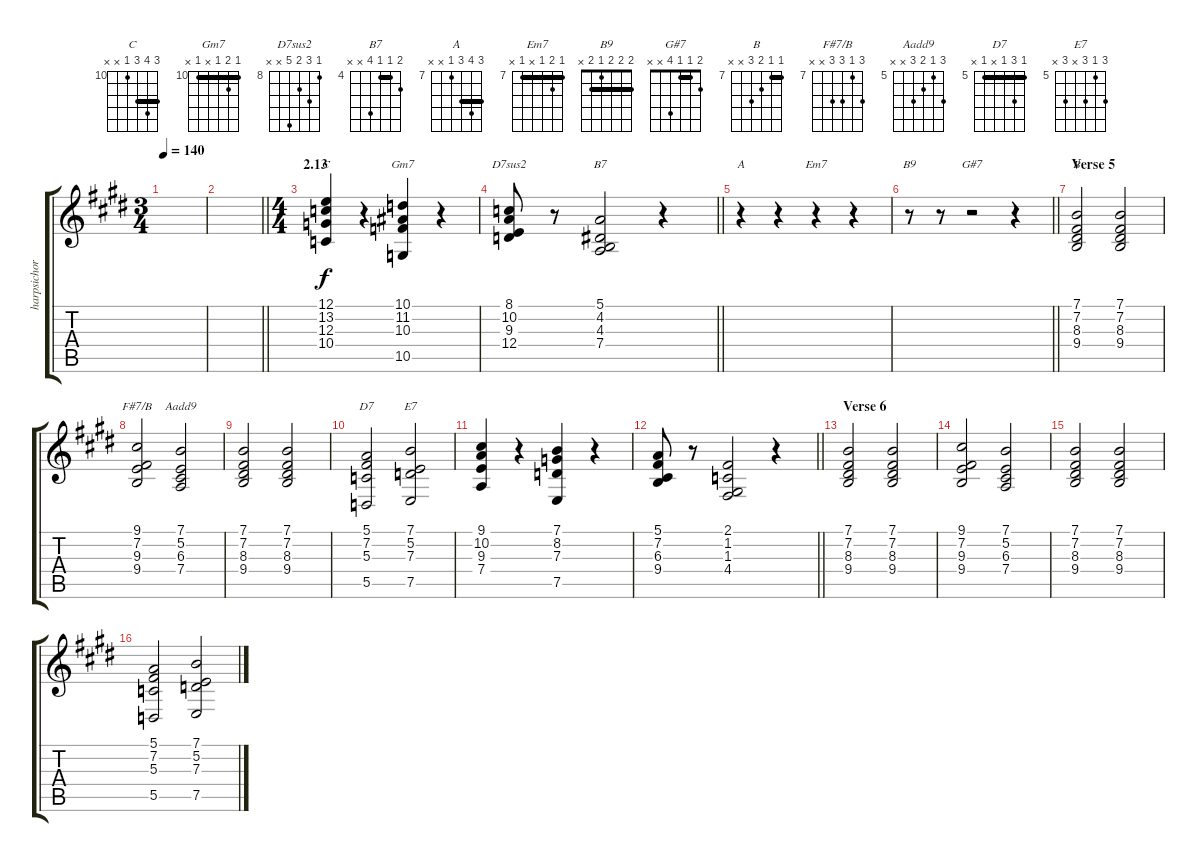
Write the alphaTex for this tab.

\track ("harpsichord" "harpsichor") {instrument harpsichord}
\staff {score tabs}
\tuning (E4 B3 G3 D3 A2 E2) {hide}
\chord ("C" 12 13 12 10 x x) {firstfret 10 barre 12}
\chord ("Gm7" 10 11 10 x 10 x) {firstfret 10 barre 10}
\chord ("D7sus2" 8 10 9 12 x x) {firstfret 8}
\chord ("B7" 5 4 4 7 x x) {firstfret 4 barre 4}
\chord ("A" 9 10 9 7 x x) {firstfret 7 barre 9}
\chord ("Em7" 7 8 7 x 7 x) {firstfret 7 barre 7}
\chord ("B9" 2 2 2 1 2 x) {barre 2}
\chord ("G#7" 2 1 1 4 x x) {barre 1}
\chord ("B" 7 7 8 9 x x) {firstfret 7 barre 7}
\chord ("F#7/B" 9 7 9 9 x x) {firstfret 7}
\chord ("Aadd9" 7 5 6 7 x x) {firstfret 5}
\chord ("D7" 5 7 5 x 5 x) {firstfret 5 barre 5}
\chord ("E7" 7 5 7 x 7 x) {firstfret 5}
\ts (3 4)
\tempo 140
\clef g2
\ks e
|
\barLineRight lightlight
|
\ts (4 4)
\section ("" "2.13")
(12.1 13.2 12.3 10.4).4{ch "C"} r.4 (10.1 11.2 10.3 10.5).4{ch "Gm7"} r.4 |
\barLineRight lightlight
(8.1 10.2 9.3 12.4).8{ch "D7sus2"} r.8 (5.1 4.2 4.3 7.4).2{ch "B7"} r.4 |
r.4{ch "A"} r.4 r.4{ch "Em7"} r.4 |
\barLineRight lightlight
r.8{ch "B9"} r.8 r.2{ch "G#7"} r.4 |
\section ("" "Verse 5")
(7.1 7.2 8.3 9.4).2{ch "B"} (7.1 7.2 8.3 9.4).2 |
(9.1 7.2 9.3 9.4).2{ch "F#7/B"} (7.1 5.2 6.3 7.4).2{ch "Aadd9"} |
(7.1 7.2 8.3 9.4).2 (7.1 7.2 8.3 9.4).2 |
(5.1 7.2 5.3 5.5).2{ch "D7"} (7.1 5.2 7.3 7.5).2{ch "E7"} |
(9.1 10.2 9.3 7.4).4 r.4 (7.1 8.2 7.3 7.5).4 r.4 |
\barLineRight lightlight
(5.1 7.2 6.3 9.4).8 r.8 (2.1 1.2 1.3 4.4).2 r.4 |
\section ("" "Verse 6")
(7.1 7.2 8.3 9.4).2 (7.1 7.2 8.3 9.4).2 |
(9.1 7.2 9.3 9.4).2 (7.1 5.2 6.3 7.4).2 |
(7.1 7.2 8.3 9.4).2 (7.1 7.2 8.3 9.4).2 |
(5.1 7.2 5.3 5.5).2 (7.1 5.2 7.3 7.5).2
